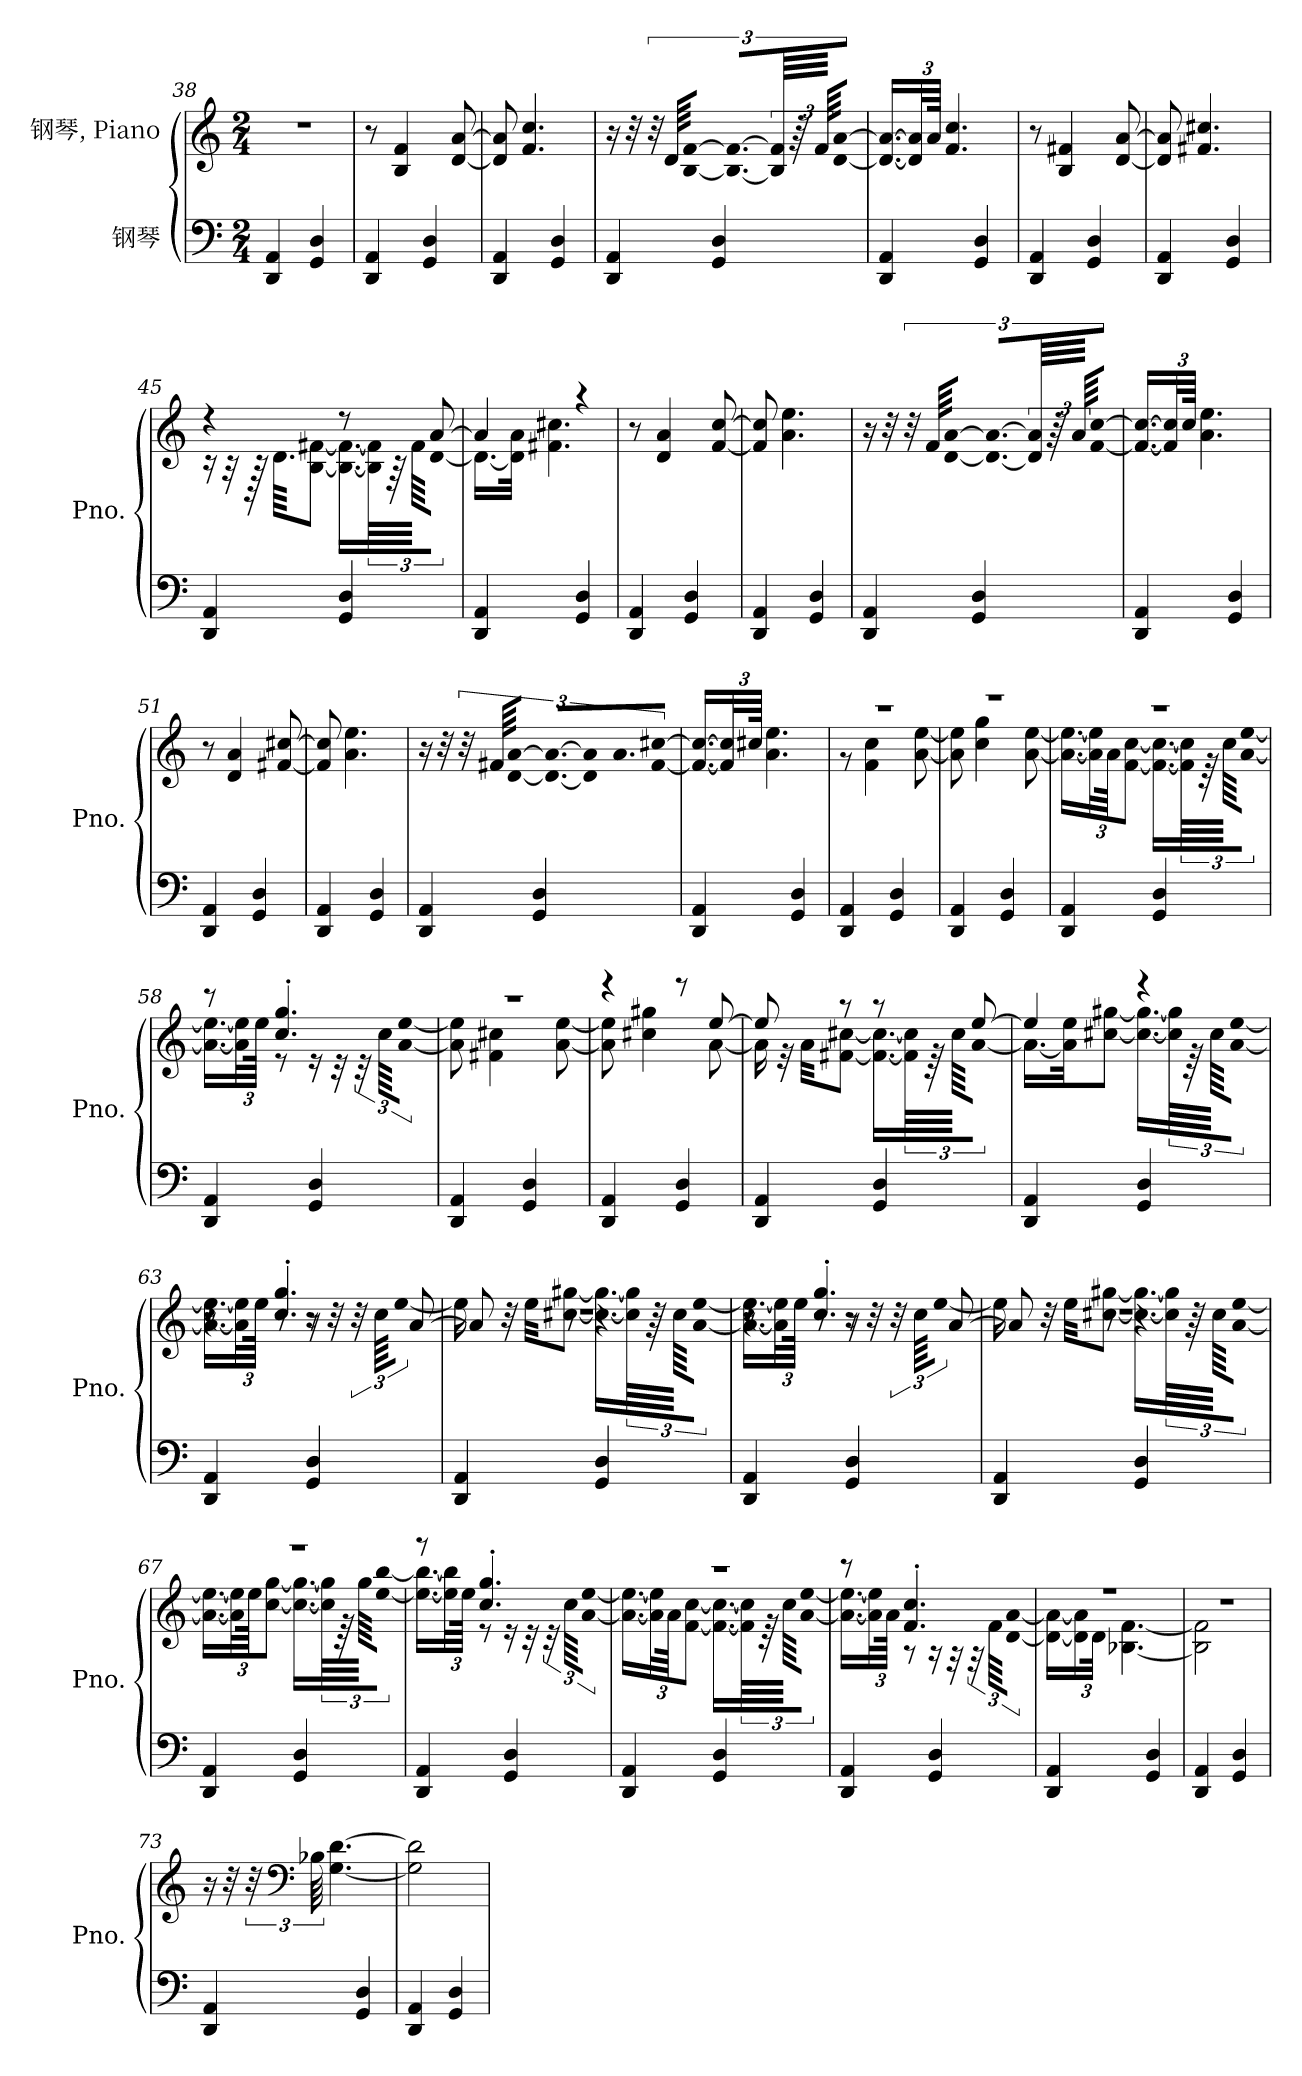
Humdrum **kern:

**kern	**kern
*part2	*part1
*staff2	*staff1
*I"钢琴	*I"钢琴, Piano
*	*I'Pno.
*clefF4	*clefG2
*k[]	*k[]
*M2/4	*M2/4
=38	=38
4DD/ 4AA/	2r
4GG/ 4D/	.
=39	=39
4DD/ 4AA/	8r
.	4B/ 4f/
4GG/ 4D/	.
.	[8d/ [8a/
=40	=40
4DD/ 4AA/	8d/] 8a/]
.	4.f/ 4.cc/
4GG/ 4D/	.
=41	=41
4DD/ 4AA/	16r
.	32r
.	48r
.	96d/KKKL
.	[8B/ [8f/J
4GG/ 4D/	16.B/_ 16.f/_LL
.	96B/] 96f/]JJkk
.	96r
.	96f/KKKL
.	[8d/ [8a/J
=42	=42
4DD/ 4AA/	16.d/_ 16.a/_LL
*	*Xbrackettup
.	48d/] 48a/]L
.	96a/JJJk
.	4.f/ 4.cc/
4GG/ 4D/	.
!!LO:PB:g=z
=43	=43
4DD/ 4AA/	8r
.	4B/ 4f#X/
4GG/ 4D/	.
.	[8d/ [8a/
=44	=44
4DD/ 4AA/	8d/] 8a/]
.	4.f#X/ 4.cc#X/
4GG/ 4D/	.
=45	=45
*	*^
4DD/ 4AA/	4r	16r
.	.	32r
.	.	128r
.	.	64.d\KKKL
.	.	[8B\ [8f#X\J
4GG/ 4D/	8r	16.B\_ 16.f#\_LL
*	*	*brackettup
.	.	96B\] 96f#\]JJkk
.	.	96r
.	.	96f#\KKKL
.	[8a/	[8d\J
=46	=46	=46
4DD/ 4AA/	4a/]	16.d\LL_
.	.	32d\] 32a\JJk
.	.	4.f#X\ 4.cc#X\
4GG/ 4D/	4r	.
*	*v	*v
=47	=47
4DD/ 4AA/	8r
.	4d/ 4a/
4GG/ 4D/	.
.	[8f/ [8cc/
=48	=48
4DD/ 4AA/	8f/] 8cc/]
.	4.a\ 4.ee\
4GG/ 4D/	.
!!LO:LB:g=z
=49	=49
4DD/ 4AA/	16r
.	32r
.	48r
.	96f/KKKL
.	[8d/ [8a/J
4GG/ 4D/	16.d/_ 16.a/_LL
.	96d/] 96a/]JJkk
.	96r
.	96a/KKKL
.	[8f/ [8cc/J
=50	=50
4DD/ 4AA/	16.f/_ 16.cc/_LL
*	*Xbrackettup
.	48f/] 48cc/]L
.	96cc/JJJk
.	4.a\ 4.ee\
4GG/ 4D/	.
=51	=51
4DD/ 4AA/	8r
.	4d/ 4a/
4GG/ 4D/	.
.	[8f#X/ [8cc#X/
=52	=52
4DD/ 4AA/	8f#/] 8cc#/]
.	4.a\ 4.ee\
4GG/ 4D/	.
=53	=53
4DD/ 4AA/	16r
.	32r
*	*brackettup
.	48r
.	96f#X/KKKL
.	[8d/ [8a/J
4GG/ 4D/	16.d/_ 16.a/_LL
.	128d/] 128a/]KLL
.	64.a/JJJ
.	[8f#/ [8cc#X/J
!!LO:LB:g=z
=54	=54
4DD/ 4AA/	16.f#/_ 16.cc#/_LL
*	*Xbrackettup
.	48f#/] 48cc#/]L
.	96cc#X/JJJk
.	4.a\ 4.ee\
4GG/ 4D/	.
=55	=55
*	*^
4DD/ 4AA/	2r	8r
.	.	4f\ 4cc\
4GG/ 4D/	.	.
.	.	[8a\ [8ee\
=56	=56	=56
4DD/ 4AA/	2r	8a\] 8ee\]
.	.	4cc\ 4gg\
4GG/ 4D/	.	.
.	.	[8a\ [8ee\
=57	=57	=57
4DD/ 4AA/	2r	16.a\_ 16.ee\_LL
.	.	48a\] 48ee\]L
.	.	96a\JJK
.	.	[8f\ [8cc\J
4GG/ 4D/	.	16.f\_ 16.cc\_LL
*	*	*brackettup
.	.	96f\] 96cc\]JJkk
.	.	96r
.	.	96cc\KKKL
.	.	[8a\ [8ee\J
=58	=58	=58
4DD/ 4AA/	8r	16.a\_ 16.ee\_LL
*	*	*Xbrackettup
.	.	48a\] 48ee\]L
.	.	96ee\JJJk
.	4.cc/' 4.gg/'	8r
4GG/ 4D/	.	16r
.	.	32r
*	*	*brackettup
.	.	48r
.	.	96cc\KKKL
.	.	[8a\ [8ee\J
!!LO:LB:g=z	!!
=59	=59	=59
4DD/ 4AA/	2r	8a\] 8ee\]
.	.	4f#X\ 4cc#X\
4GG/ 4D/	.	.
.	.	[8a\ [8ee\
=60	=60	=60
4DD/ 4AA/	4r	8a\] 8ee\]
.	.	4cc#X\ 4gg#X\
4GG/ 4D/	8r	.
.	[8ee/	[8a\
=61	=61	=61
4DD/ 4AA/	8ee/]	16a\]
.	.	32r
.	.	32a\KKL
.	8r	[8f#X\ [8cc#X\J
4GG/ 4D/	8r	16.f#\_ 16.cc#\_LL
.	.	96f#\] 96cc#\]JJkk
.	.	96r
.	.	96cc#\KKKL
.	[8ee/	[8a\J
=62	=62	=62
4DD/ 4AA/	4ee/]	16.a\LL_
.	.	32a\] 32ee\JK
.	.	[8cc#X\ [8gg#X\J
4GG/ 4D/	4r	16.cc#\_ 16.gg#\_LL
.	.	96cc#\] 96gg#\]JJkk
.	.	96r
.	.	96cc#\KKKL
.	.	[8a\ [8ee\J
!!LO:LB:g=z
=63	=63	=63
*	*	*^
4DD/ 4AA/	8r	16.a\_ 16.ee\_LL	4r
*	*	*Xbrackettup	*
.	.	48a\] 48ee\]L	.
.	.	96ee\JJJk	.
.	4.cc/' 4.gg/'	8r	.
4GG/ 4D/	.	16r	8r
.	.	32r	.
*	*	*brackettup	*
.	.	48r	.
.	.	96cc\KKKL	.
.	.	[8ee\J	[8a/
=64	=64	=64	=64
4DD/ 4AA/	2r	16ee\]	8a/]
.	.	32r	.
.	.	32ee\KKL	.
.	.	[8cc#X\ [8gg#X\J	8r
4GG/ 4D/	.	16.cc#\_ 16.gg#\_LL	4r
.	.	96cc#\] 96gg#\]JJkk	.
.	.	96r	.
.	.	96cc#\KKKL	.
.	.	[8a\ [8ee\J	.
=65	=65	=65	=65
4DD/ 4AA/	8r	16.a\_ 16.ee\_LL	4r
*	*	*Xbrackettup	*
.	.	48a\] 48ee\]L	.
.	.	96ee\JJJk	.
.	4.cc/' 4.gg/'	8r	.
4GG/ 4D/	.	16r	8r
.	.	32r	.
*	*	*brackettup	*
.	.	48r	.
.	.	96cc\KKKL	.
.	.	[8ee\J	[8a/
!!LO:LB:g=z	!!	!!
=66	=66	=66	=66
4DD/ 4AA/	2r	16ee\]	8a/]
.	.	32r	.
.	.	32ee\KKL	.
.	.	[8cc#X\ [8gg#X\J	8r
4GG/ 4D/	.	16.cc#\_ 16.gg#\_LL	4r
.	.	96cc#\] 96gg#\]JJkk	.
.	.	96r	.
.	.	96cc#\KKKL	.
.	.	[8a\ [8ee\J	.
*	*	*v	*v
=67	=67	=67
4DD/ 4AA/	2r	16.a\_ 16.ee\_LL
*	*	*Xbrackettup
.	.	48a\] 48ee\]L
.	.	96ee\JJK
.	.	[8cc\ [8gg\J
4GG/ 4D/	.	16.cc\_ 16.gg\_LL
*	*	*brackettup
.	.	96cc\] 96gg\]JJkk
.	.	96r
.	.	96gg\KKKL
.	.	[8ee\ [8bb\J
=68	=68	=68
4DD/ 4AA/	8r	16.ee\_ 16.bb\_LL
*	*	*Xbrackettup
.	.	48ee\] 48bb\]L
.	.	96ee\JJJk
.	4.cc/' 4.gg/'	8r
4GG/ 4D/	.	16r
.	.	32r
*	*	*brackettup
.	.	48r
.	.	96cc\KKKL
*	*MM79	*
.	.	[8a\ [8ee\J
!!LO:PB:g=z	!!
=69	=69	=69
*	*MM78	*
4DD/ 4AA/	2r	16.a\_ 16.ee\_LL
*	*	*Xbrackettup
.	.	48a\] 48ee\]L
.	.	96a\JJK
.	.	[8f\ [8cc\J
*	*MM77	*
4GG/ 4D/	.	16.f\_ 16.cc\_LL
*	*	*brackettup
.	.	96f\] 96cc\]JJkk
.	.	96r
.	.	96cc\KKKL
.	.	[8a\ [8ee\J
=70	=70	=70
*	*MM76	*
4DD/ 4AA/	8r	16.a\_ 16.ee\_LL
*	*	*Xbrackettup
.	.	48a\] 48ee\]L
.	.	96a\JJJk
.	4.f/' 4.cc/'	8r
*	*MM75	*
4GG/ 4D/	.	16r
.	.	32r
*	*	*brackettup
.	.	48r
.	.	96f\KKKL
.	.	[8d\ [8a\J
=71	=71	=71
*	*MM74	*
4DD/ 4AA/	2r	16d\_ 16a\_LL
*	*	*Xbrackettup
.	.	24d\] 24a\]
.	.	48d\JJk
.	.	[4.B-X\ [4.f\
4GG/ 4D/	.	.
=72	=72	=72
4DD/ 4AA/	2r	2B-\] 2f\]
4GG/ 4D/	.	.
*	*v	*v
=73	=73
4DD/ 4AA/	16r
.	32r
*	*brackettup
.	48r
*	*clefF4
.	96B-X\
*	*MM70
.	[4.G\ [4.d\
4GG/ 4D/	.
!!LO:LB:g=z
=74	=74
4DD/ 4AA/	2G\] 2d\]
4GG/ 4D/	.
=	=
*-	*-
